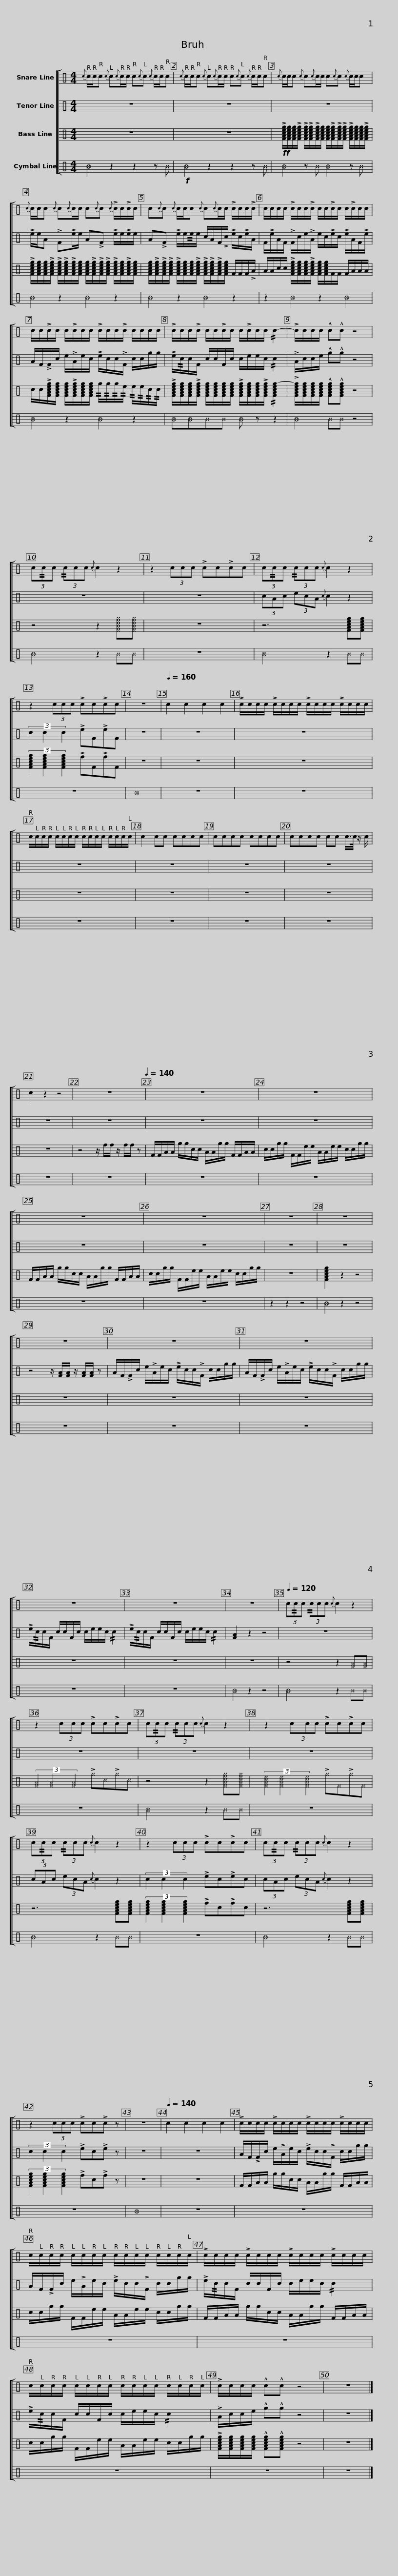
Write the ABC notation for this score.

X:1
%%score [ 1 2 3 4 ]
L:1/8
M:4/4
I:linebreak $
K:C
V:1 perc
K:none
V:2 perc
K:none
V:3 perc
K:none
V:4 perc
K:none
V:1
{c} c/c/c{c} c{c}c/c/ c{c}c{c} c/c/c |{c} c/c/c{c} c{c}c/c/ c{c}c{c} c/c/c |{c} c/c/c{c} c{c}c/c/ c{c}c{c} c/c/c |${c} c/c/c{c} c{c}c/c/ c{c}c{c} !>!c/c/!>!c/c/ | c{c}c{c} c/c/c{c} c{c}c/c/ !>!c/c/c/!>!c/ | %5
 c/c/c/c/ !>!c/c/c/!>!c/ c/c/!>!c/c/ c/!>!c/c/c/ | c/c/!>!c/c/ c/!>!c/c/c/ !>!c/c/c/!>!c/ c/c/c/c/ |$ !>!c/c/c/!>!c/ c/c/!>!c/c/ c/!>!c/c/c/ !//!c2- | !>!c/c/c/c/ !^!c!^!c z4 | (3c!//!cc (3!//!ccc{c} c2 z2 | %10
 z2 (3ccc !>!cc!>!cc | (3c!//!cc (3!//!ccc{c} c2 z2 | z2 (3ccc !>!cc!>!cc | z8 |[Q:1/4=160] c2 c2 c2 c2 |$ %15
 !>!c/c/c/c/ !>!c/c/c/c/ !>!c/c/c/c/ !>!c/c/c/c/ | c/c/c/c/ c/c/c/c/ c/c/c/c/ c/c/c/c/ | c2 cc cccc | cccc cccc | cccc cc c/>c/ z/ c/ | %20
 c2 z2 z4 |$ z8[Q:1/4=140] | z8 | z8 | z8 |$ %25
 z8 | z8 | z8 | z8 | z8 | %30
 z8 |$ z8 | z8 | z8 |[Q:1/4=120] (3c!//!cc (3!//!ccc{c} c2 z2 | %35
 z2 (3ccc !>!cc!>!cc | (3c!//!cc (3!//!ccc{c} c2 z2 |$ z2 (3ccc !>!cc!>!cc | (3c!//!cc (3!//!ccc{c} c2 z2 | z2 (3ccc !>!cc!>!cc | %40
 (3c!//!cc (3!//!ccc{c} c2 z2 | z2 (3ccc !>!cc!>!c z | z8 |[Q:1/4=140] c2 c2 c2 c2 |$ !>!c/c/c/c/ !>!c/c/c/c/ !>!c/c/c/c/ !>!c/c/c/c/ | %45
 c/c/c/c/ c/c/c/c/ c/c/c/c/ c/c/c/c/ | !>!c/c/c/c/ !>!c/c/c/c/ !>!c/c/c/c/ !>!c/c/c/c/ | c/c/c/c/ c/c/c/c/ c/c/c/c/ c/c/c/c/ |$ !>!c/c/c/c/ !^!c!^!c z4 | z8 |] %50
V:2
 z8 | z8 | z8 |$ !>!e/e/A !>!F!>!e/e/ A!>!F !>!e/e/!>!e/e/ | A!>!F !>!e/e/!//!e/e/ c/A/F/!>!c/ !>!e/c/!>!e/A/ | %5
 F/!>!e/A/F/ !>!F/c/e/!>!A/ e/c/!>!e/c/ !>!e/A/F/!>!e/ | A/F/!>!F/c/ e/!>!A/e/c/ !>!e/c/c/!>!F/ c/c/g/g/ |$ !>!e/!//!c/c/F/ c/c/F/c/ c/e/e/c/ !//!c2- | !>!A/c/c/e/ !^!g!^!g z4 | z8 | %10
 z8 | (3cAc (3ecA{c} c2 z2 | (3c2 c2 c2 !>!eF!>!eF | z8 | z8 |$ %15
 z8 | z8 | z8 | z8 | z8 | %20
 z8 |$ z8 | z8 | z8 | z8 |$ %25
 z8 | z8 | z8 | z4 z/ [FA]/[FA]/ z/ [FA]/[FA]/ z | A/F/!>!F/c/ e/!>!A/e/c/ !>!e/c/c/!>!F/ c/c/g/g/ | %30
 A/F/!>!F/c/ e/!>!A/e/c/ !>!e/c/c/!>!F/ c/c/g/g/ |$ !>!e/!//!c/c/F/ c/c/F/c/ c/e/e/c/ !//!c2 | !>!e/!//!c/c/F/ c/c/F/c/ c/e/e/c/ !//!c2 | [FA]2 z2 z4 | z8 | %35
 z8 | z8 |$ z8 | (3cAc (3ecA{c} c2 z2 | (3c2 c2 c2 !>!ec!>!ec | %40
 (3cAc (3ecA{c} c2 z2 | (3c2 c2 c2 !>!ec!>!e z | z8 | z8 |$ A/F/!>!F/c/ e/!>!A/e/c/ !>!e/c/c/!>!F/ c/c/g/g/ | %45
 A/F/!>!F/c/ e/!>!A/e/c/ !>!e/c/c/!>!F/ c/c/g/g/ | !>!e/!//!c/c/F/ c/c/F/c/ c/e/e/c/ !//!c2 | !>!e/!//!c/c/F/ c/c/F/c/ c/e/e/c/ !//!c2 |$ !>!A/c/c/e/ !^!g!^!g z4 | z8 |] %50
V:3
 z8 | z8 |!ff! !>![FAceg]/[FAceg]/[FAceg]/!>![FAceg]/ !>![FAceg]/!>![FAceg]/!>![FAceg]/[FAceg]/ [FAceg]/!>![FAceg]/!>![FAceg]/!>![FAceg]/ !>![FAceg]/[FAceg]/[FAceg]/!>![FAceg]/ |$ !>![FAceg]/[FAceg]/[FAceg]/!>![FAceg]/ !>![FAceg]/!>![FAceg]/!>![FAceg]/[FAceg]/ [FAceg]/!>![FAceg]/!>![FAceg]/!>![FAceg]/ !>![FAceg]/[FAceg]/!>![FAceg]/[FAceg]/ | [FAceg]/!>![FAceg]/!>![FAceg]/!>![FAceg]/ !>![FAceg]/[FAceg]/[FAceg]/!>![FAceg]/ !>![FAceg]/!>![FAceg]/!>![FAceg]/[FAceg]/ F/F/F/!>!A/ | %5
 A/A/c/c/ !>![FAceg]/[FAceg]/[FAceg]/!>![FAceg]/ [FAceg]/[FAceg]/F/F/ F/A/A/A/ | c/c/!>![FAceg]/[FAceg]/ [FAceg]/!>![FAceg]/[FAceg]/[FAceg]/ !//!g/!//!g/!//!g/!//!e/ !//!e/!//!e/!//!c/!//!c/ |$ !>![FAceg]/[FAceg]/[FAceg]/!>![FAceg]/ [FAceg]/[FAceg]/[FAceg]/[FAceg]/ !>![FAceg]/[FAceg]/[FAceg]/!>![FAceg]/ !//![FAceg-]2 | !>![FAceg]/[FAceg]/[FAceg]/[FAceg]/ !^![FAceg]!^![FAceg] z4 | z4 z2 [^F^A^c^e^g][^F^A^c^e^g] | %10
 z8 | z6 [FAceg][FAceg] | (3[FAceg]2 [FAceg]2 [FAceg]2 !>!fF!>!fF | z8 | z8 |$ %15
 z8 | z8 | z8 | z8 | z8 | %20
 z8 |$ z4 z/ f/f/ z/ f/f/ z | F/F/A/A/ g/g/c/c/ A/A/g/g/ F/F/A/A/ | c/c/g/g/ F/F/e/e/ A/A/e/e/ c/c/g/g/ | F/F/A/A/ g/g/c/c/ A/A/g/g/ F/F/A/A/ |$ %25
 c/c/g/g/ F/F/e/e/ A/A/e/e/ c/c/g/g/ | z8 | [FAceg]2 z2 z4 | z8 | z8 | %30
 z8 |$ z8 | z8 | z8 | z4 z2 [^F^A][^F^A] | %35
 (3[^F^A]2 [^F^A]2 [^F^A]2 !>!^g^c!>!^g^c | z4 z2 [^F^A^c^e^g][^F^A^c^e^g] |$ (3[^F^A^c^e]2 [^F^A^c^e]2 [^F^A^c^e]2 !>!^g^F!>!^g^F | z6 [FAceg][FAceg] | (3[FAceg]2 [FAceg]2 [FAceg]2 !>!fc!>!fc | %40
 z6 [FAceg][FAceg] | (3[FAceg]2 [FAceg]2 [FAceg]2 !>!fc!>!f z | z8 | z8 |$ F/F/A/A/ g/g/c/c/ A/A/g/g/ F/F/A/A/ | %45
 c/c/g/g/ F/F/e/e/ A/A/e/e/ c/c/g/g/ | F/F/A/A/ g/g/c/c/ A/A/g/g/ F/F/A/A/ | c/c/g/g/ F/F/e/e/ A/A/e/e/ c/c/g/g/ |$ !>![FAceg]/[FAceg]/[FAceg]/[FAceg]/ !^![FAceg]!^![FAceg] z4 | z8 |] %50
V:4
 _B2 z2 z2 z ^B |!f! _B2 z2 z2 z ^B | _B2 z ^B _B2 z ^B |$ _B2 z2 _B2 z2 | _B2 z2 _B2 z2 | %5
 z2 _B2 z2 _B2 | _B2 z2 _B2 z2 |$ _B_B^B^B _B z z2 | _B2 ^B^B z4 | _B4 z2 ^B^B | %10
 z8 | _B4 z2 ^B^B | z8 | _B8 | z8 |$ %15
 z8 | z8 | z8 | z8 | z8 | %20
 z8 |$ z8 | z8 | z8 | z8 |$ %25
 z8 | z2 z2 z4 | _B2 z2 z4 | z8 | z8 | %30
 z8 |$ z8 | z8 | _B2 z2 z4 | _B4 z2 ^B^B | %35
 z8 | _B4 z2 ^B^B |$ z8 | _B4 z2 ^B^B | z8 | %40
 _B4 z2 ^B^B | z8 | _B8 | z8 |$ z8 | %45
 z8 | z8 | z8 |$ z8 | z8 |] %50
